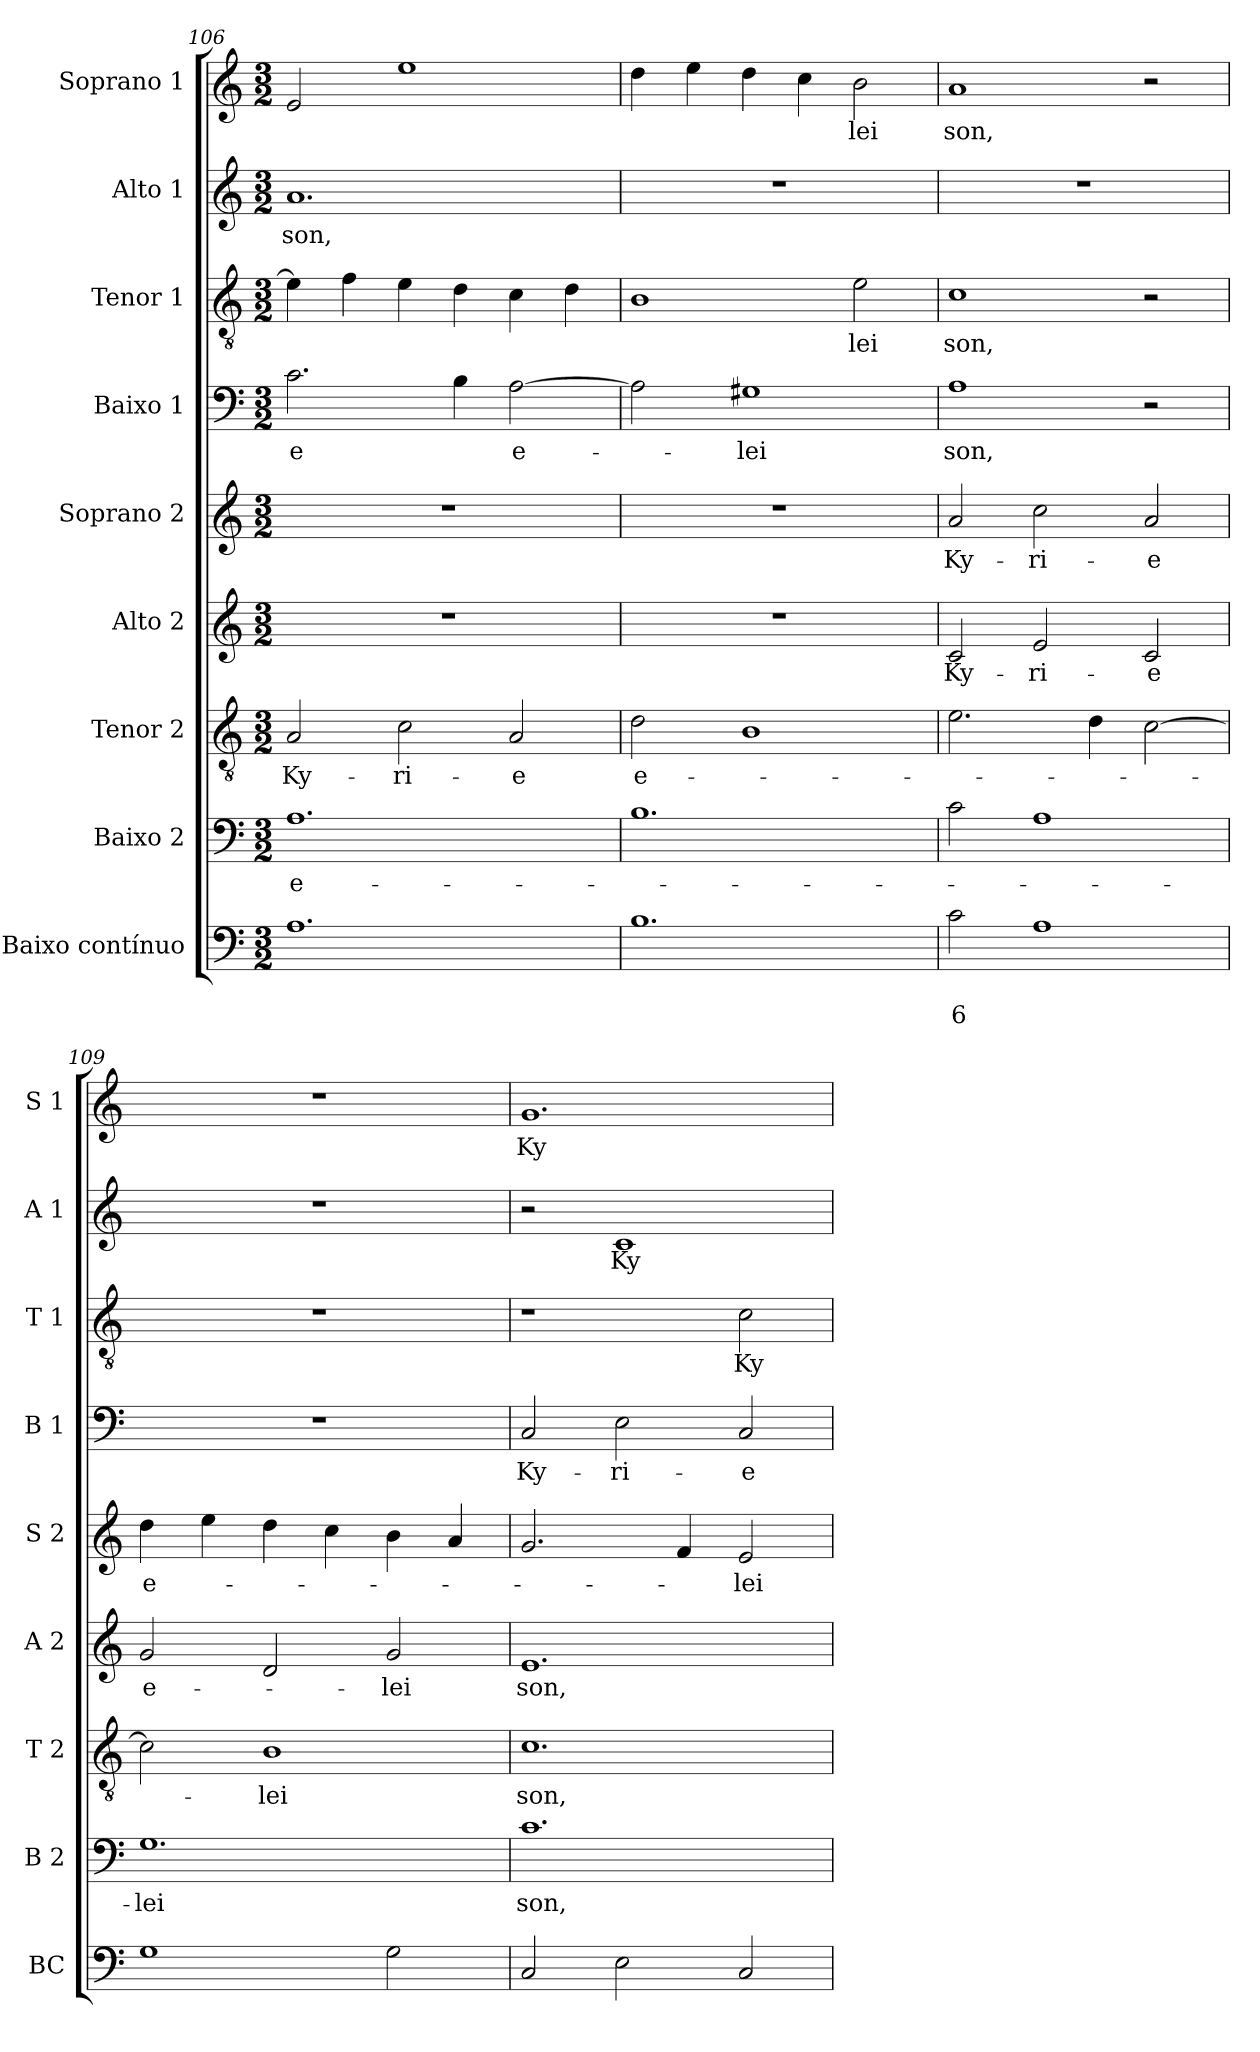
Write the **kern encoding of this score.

**kern	**text	**text	**kern	**text	**kern	**text	**kern	**text	**kern	**text	**kern	**text	**kern	**text	**kern	**text	**kern	**text
*part9	*part9	*part9	*part8	*part8	*part7	*part7	*part6	*part6	*part5	*part5	*part4	*part4	*part3	*part3	*part2	*part2	*part1	*part1
*staff9	*staff9	*staff9	*staff8	*staff8	*staff7	*staff7	*staff6	*staff6	*staff5	*staff5	*staff4	*staff4	*staff3	*staff3	*staff2	*staff2	*staff1	*staff1
*I"Baixo contínuo	*	*	*I"Baixo 2	*	*I"Tenor 2	*	*I"Alto 2	*	*I"Soprano 2	*	*I"Baixo 1	*	*I"Tenor 1	*	*I"Alto 1	*	*I"Soprano 1	*
*I'BC	*	*	*I'B 2	*	*I'T 2	*	*I'A 2	*	*I'S 2	*	*I'B 1	*	*I'T 1	*	*I'A 1	*	*I'S 1	*
*clefF4	*	*	*clefF4	*	*clefGv2	*	*clefG2	*	*clefG2	*	*clefF4	*	*clefGv2	*	*clefG2	*	*clefG2	*
*k[]	*	*	*k[]	*	*k[]	*	*k[]	*	*k[]	*	*k[]	*	*k[]	*	*k[]	*	*k[]	*
*C:	*	*	*C:	*	*C:	*	*C:	*	*C:	*	*C:	*	*C:	*	*C:	*	*C:	*
*M3/2	*	*	*M3/2	*	*M3/2	*	*M3/2	*	*M3/2	*	*M3/2	*	*M3/2	*	*M3/2	*	*M3/2	*
=106	=106	=106	=106	=106	=106	=106	=106	=106	=106	=106	=106	=106	=106	=106	=106	=106	=106	=106
!	!	!	!	!LO:LY:b	!	!LO:LY:b	!	!	!	!	!	!LO:LY:b	!	!	!	!LO:LY:b	!	!
1.A	.	.	1.A	e-	2A/	Ky-	1.r	.	1.r	.	2.c\	-e	4e\]	.	1.a	son,	2e/	.
.	.	.	.	.	.	.	.	.	.	.	.	.	4f\	.	.	.	.	.
!	!	!	!	!	!	!LO:LY:b	!	!	!	!	!	!	!	!	!	!	!	!
.	.	.	.	.	2c\	-ri-	.	.	.	.	.	.	4e\	.	.	.	1ee	.
.	.	.	.	.	.	.	.	.	.	.	4B\	.	4d\	.	.	.	.	.
!	!	!	!	!	!	!LO:LY:b	!	!	!	!	!	!LO:LY:b	!	!	!	!	!	!
.	.	.	.	.	2A/	-e	.	.	.	.	[2A\	e-	4c\	.	.	.	.	.
.	.	.	.	.	.	.	.	.	.	.	.	.	4d\	.	.	.	.	.
=107	=107	=107	=107	=107	=107	=107	=107	=107	=107	=107	=107	=107	=107	=107	=107	=107	=107	=107
*^	*	*	*	*	*	*	*	*	*	*	*	*	*	*	*	*	*	*
!	!	!	!	!	!	!	!LO:LY:b	!	!	!	!	!	!	!	!	!	!	!	!
1.B	2ryy	.	.	1.B	.	2d\	e-	1.r	.	1.r	.	2A\]	.	1B	.	1.r	.	4dd\	.
.	.	.	.	.	.	.	.	.	.	.	.	.	.	.	.	.	.	4ee\	.
!	!	!	!	!	!	!	!	!	!	!	!	!	!LO:LY:b	!	!	!	!	!	!
.	2ryy	.	.	.	.	1B	.	.	.	.	.	1G#X	-lei	.	.	.	.	4dd\	.
.	.	.	.	.	.	.	.	.	.	.	.	.	.	.	.	.	.	4cc\	.
!	!	!	!	!	!	!	!	!	!	!	!	!	!	!	!LO:LY:b	!	!	!	!LO:LY:b
.	2ryy	.	.	.	.	.	.	.	.	.	.	.	.	2e\	-lei	.	.	2b\	-lei
=108	=108	=108	=108	=108	=108	=108	=108	=108	=108	=108	=108	=108	=108	=108	=108	=108	=108	=108	=108
!	!	!	!LO:LY:b	!	!	!	!	!	!LO:LY:b	!	!LO:LY:b	!	!LO:LY:b	!	!LO:LY:b	!	!	!	!LO:LY:b
*v	*v	*	*	*	*	*	*	*	*	*	*	*	*	*	*	*	*	*	*
2c\	.	6	2c\	.	2.e\	.	2c/	Ky-	2a/	Ky-	1A	son,	1c	son,	1.r	.	1a	son,
!	!	!	!	!	!	!	!	!LO:LY:b	!	!LO:LY:b	!	!	!	!	!	!	!	!
1A	.	.	1A	.	.	.	2e/	-ri-	2cc\	-ri-	.	.	.	.	.	.	.	.
.	.	.	.	.	4d\	.	.	.	.	.	.	.	.	.	.	.	.	.
!	!	!	!	!	!	!	!	!LO:LY:b	!	!LO:LY:b	!	!	!	!	!	!	!	!
.	.	.	.	.	[2c\	.	2c/	-e	2a/	-e	2r	.	2r	.	.	.	2r	.
!!LO:PB:g=z
=109	=109	=109	=109	=109	=109	=109	=109	=109	=109	=109	=109	=109	=109	=109	=109	=109	=109	=109
*^	*	*	*	*	*	*	*	*	*	*	*	*	*	*	*	*	*	*
!	!	!	!	!	!LO:LY:b	!	!	!	!LO:LY:b	!	!LO:LY:b	!	!	!	!	!	!	!	!
1G	2ryy	.	.	1.G	-lei	2c\]	.	2g/	e-	4dd\	e-	1.r	.	1.r	.	1.r	.	1.r	.
.	.	.	.	.	.	.	.	.	.	4ee\	.	.	.	.	.	.	.	.	.
!	!	!	!	!	!	!	!LO:LY:b	!	!	!	!	!	!	!	!	!	!	!	!
.	2ryy	.	.	.	.	1B	-lei	2d/	.	4dd\	.	.	.	.	.	.	.	.	.
.	.	.	.	.	.	.	.	.	.	4cc\	.	.	.	.	.	.	.	.	.
!	!	!	!	!	!	!	!	!	!LO:LY:b	!	!	!	!	!	!	!	!	!	!
2G\	2ryy	.	.	.	.	.	.	2g/	-lei	4b\	.	.	.	.	.	.	.	.	.
.	.	.	.	.	.	.	.	.	.	4a/	.	.	.	.	.	.	.	.	.
*v	*v	*	*	*	*	*	*	*	*	*	*	*	*	*	*	*	*	*	*
=110	=110	=110	=110	=110	=110	=110	=110	=110	=110	=110	=110	=110	=110	=110	=110	=110	=110	=110
!	!	!	!	!LO:LY:b	!	!LO:LY:b	!	!LO:LY:b	!	!	!	!LO:LY:b	!	!	!	!	!	!LO:LY:b
2C/	.	.	1.c	son,	1.c	son,	1.e	son,	2.g/	.	2C/	Ky-	1r	.	2r	.	1.g	Ky-
!	!	!	!	!	!	!	!	!	!	!	!	!LO:LY:b	!	!	!	!LO:LY:b	!	!
2E\	.	.	.	.	.	.	.	.	.	.	2E\	-ri-	.	.	1c	Ky-	.	.
.	.	.	.	.	.	.	.	.	4f/	.	.	.	.	.	.	.	.	.
!	!	!	!	!	!	!	!	!	!	!LO:LY:b	!	!LO:LY:b	!	!LO:LY:b	!	!	!	!
2C/	.	.	.	.	.	.	.	.	2e/	-lei	2C/	-e	2c\	Ky-	.	.	.	.
=	=	=	=	=	=	=	=	=	=	=	=	=	=	=	=	=	=	=
*-	*-	*-	*-	*-	*-	*-	*-	*-	*-	*-	*-	*-	*-	*-	*-	*-	*-	*-
